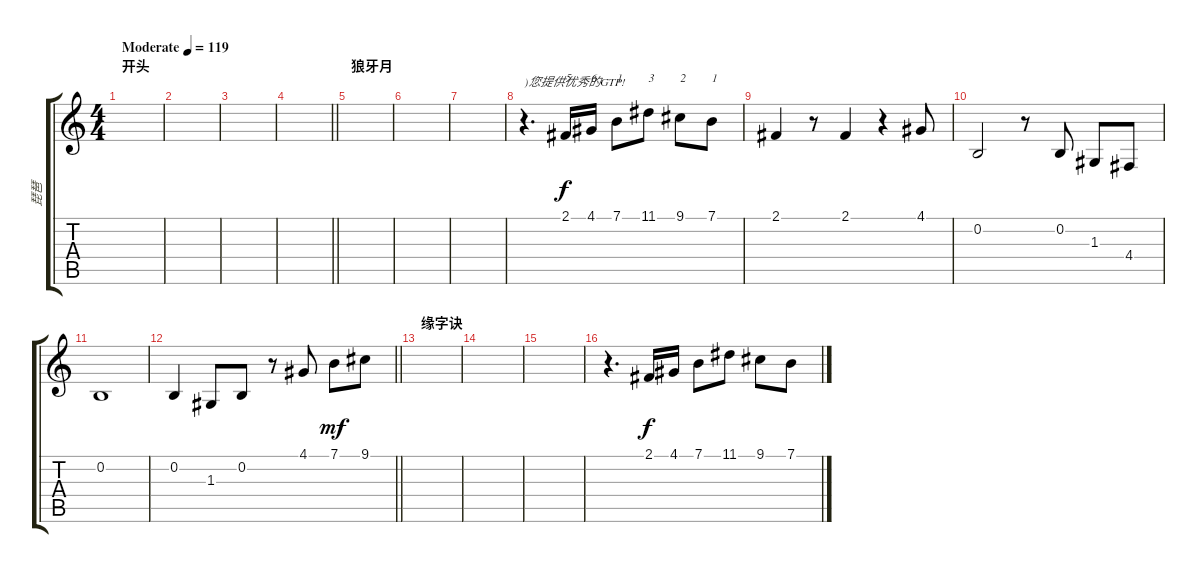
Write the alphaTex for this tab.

\track ("琵琶" "琵琶") {instrument koto}
\staff {score tabs}
\tuning (E4 B3 G3 D3 A2 E2) {hide}
\ts (4 4)
\section ("" "开头")
\tempo (119 "Moderate")
\clef g2
\ks c
|
|
|
\barLineRight lightlight
|
\section ("" "狼牙月")
|
|
|
r.4{d txt ")您提供优秀的GTP!"} 2.1.16{txt "5"} 4.1.16{txt "6"} 7.1.8{txt "1"} 11.1.8{txt "3"} 9.1.8{txt "2"} 7.1.8{txt "1"} |
2.1.4 r.8 2.1.4 r.4 4.1.8 |
0.2.2 r.8 0.2.8 1.3.8 4.4.8 |
0.2.1 |
\barLineRight lightlight
0.2.4 1.3.8 0.2.8 r.8 4.1.8 7.1.8{dy mf} 9.1.8 |
\section ("" "缘字诀")
|
|
|
r.4{d} 2.1.16{dy f} 4.1.16 7.1.8 11.1.8 9.1.8 7.1.8
